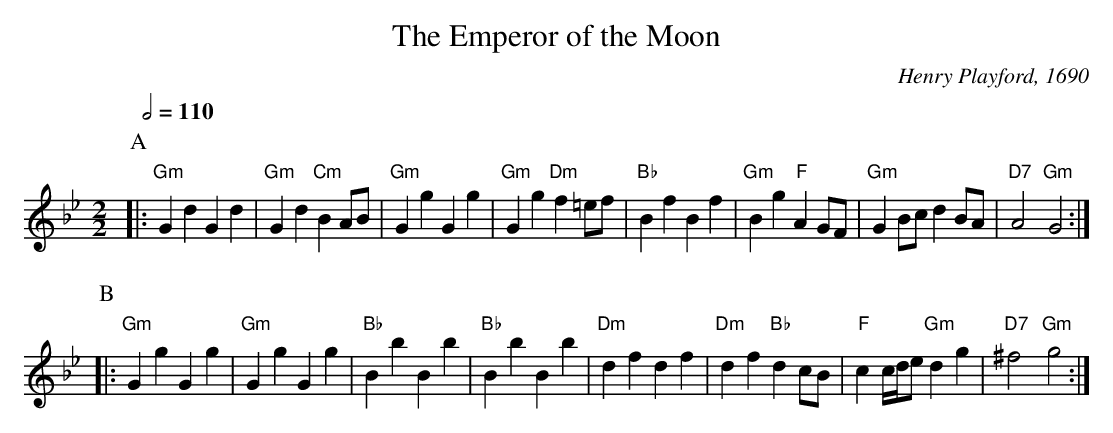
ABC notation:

X:1
T:The Emperor of the Moon
C:Henry Playford, 1690
L:1/4
M:2/2
Q:1/2=110
K:Gm
P:A
|: "Gm"Gd Gd | "Gm"Gd "Cm"BA/B/ | "Gm"Gg Gg | "Gm"Gg "Dm"f=e/f/ |\
"Bb"Bf Bf | "Gm"Bg "F"AG/F/ | "Gm"GB/c/ dB/A/ | "D7"A2 "Gm"G2 :|
P:B
|: "Gm"Gg Gg | "Gm"Gg Gg | "Bb"Bb Bb | "Bb"Bb Bb |\
"Dm"df df | "Dm"df "Bb"dc/B/ | "F"cc/4d/4e/ "Gm"dg | "D7"^f2 "Gm"g2 :|
